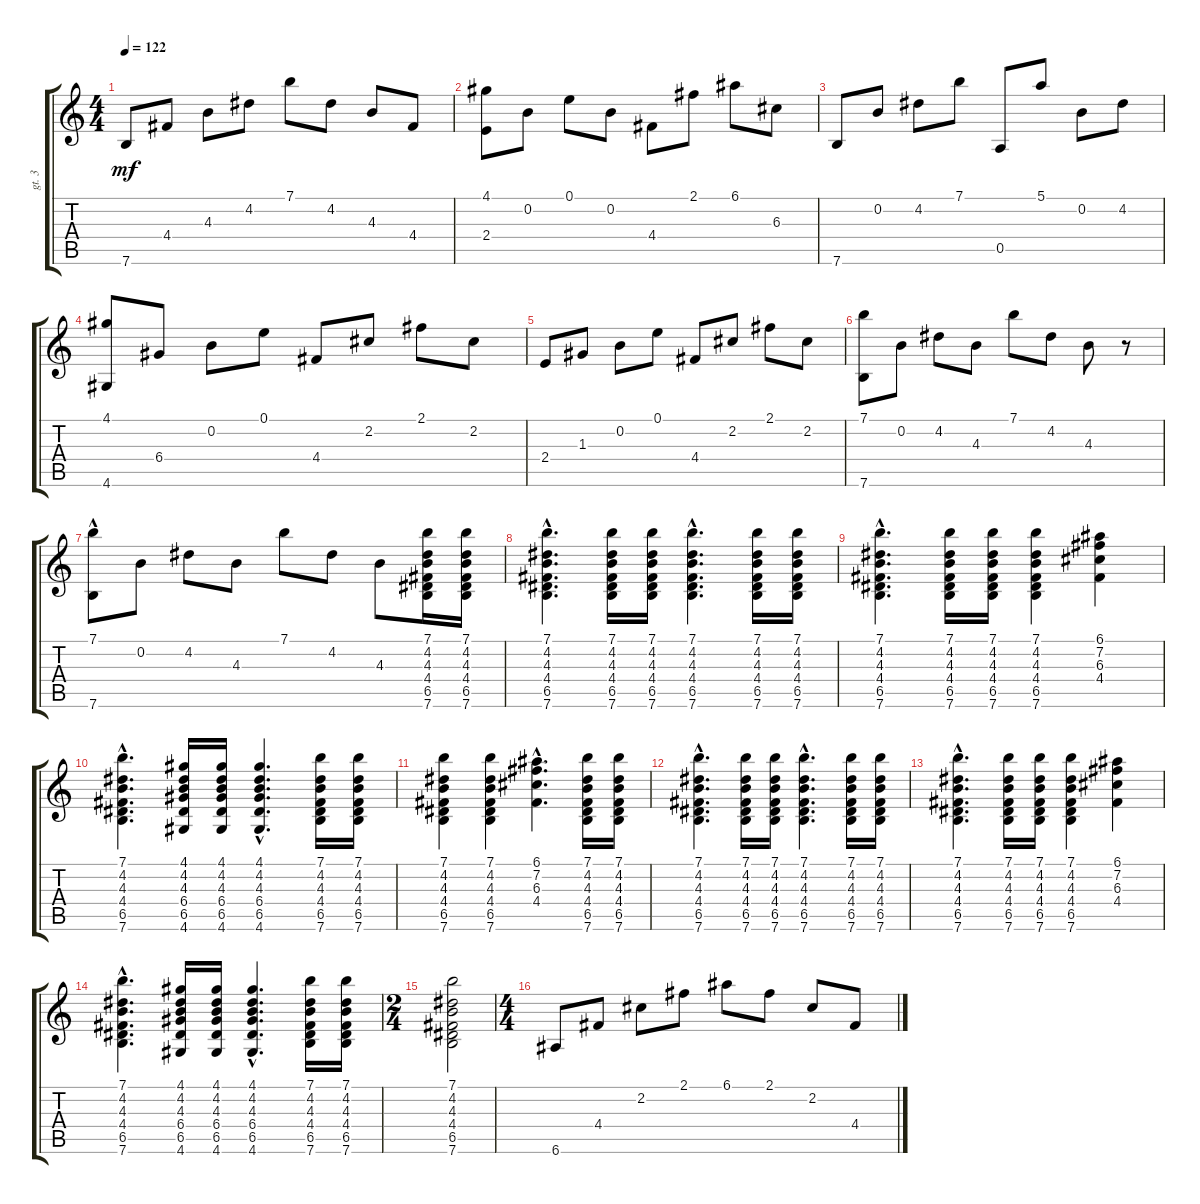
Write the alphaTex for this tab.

\track ("gt. 3" "gt. 3") {instrument acousticguitarsteel}
\staff {score tabs}
\tuning (E4 B3 G3 D3 A2 E2) {hide}
\ts (4 4)
\tempo 122
\clef g2
\ks c
7.6.8{dy mf} 4.4.8 4.3.8 4.2.8 7.1.8 4.2.8 4.3.8 4.4.8 |
(4.1 2.4).8 0.2.8 0.1.8 0.2.8 4.4.8 2.1.8 6.1.8 6.3.8 |
7.6.8 0.2.8 4.2.8 7.1.8 0.5.8 5.1.8 0.2.8 4.2.8 |
(4.1 4.6).8 6.4.8 0.2.8 0.1.8 4.4.8 2.2.8 2.1.8 2.2.8 |
2.4.8 1.3.8 0.2.8 0.1.8 4.4.8 2.2.8 2.1.8 2.2.8 |
(7.1 7.6).8 0.2.8 4.2.8 4.3.8 7.1.8 4.2.8 4.3.8 r.8 |
(7.1 7.6{hac}).8 0.2.8 4.2.8 4.3.8 7.1.8 4.2.8 4.3.8 (7.1 4.2 4.3 4.4 6.5 7.6).16 (7.1 4.2 4.3 4.4 6.5 7.6).16 |
(7.1{hac} 4.2{hac} 4.3{hac} 4.4{hac} 6.5{hac} 7.6{hac}).4{d} (7.1 4.2 4.3 4.4 6.5 7.6).16 (7.1 4.2 4.3 4.4 6.5 7.6).16 (7.1{hac} 4.2{hac} 4.3{hac} 4.4{hac} 6.5{hac} 7.6{hac}).4{d} (7.1 4.2 4.3 4.4 6.5 7.6).16 (7.1 4.2 4.3 4.4 6.5 7.6).16 |
(7.1{hac} 4.2{hac} 4.3{hac} 4.4{hac} 6.5{hac} 7.6{hac}).4{d} (7.1 4.2 4.3 4.4 6.5 7.6).16 (7.1 4.2 4.3 4.4 6.5 7.6).16 (7.1 4.2 4.3 4.4 6.5 7.6).4 (6.1 7.2 6.3 4.4).4 |
(7.1{hac} 4.2{hac} 4.3{hac} 4.4{hac} 6.5{hac} 7.6{hac}).4{d} (4.1 4.2 4.3 6.4 6.5 4.6).16 (4.1 4.2 4.3 6.4 6.5 4.6).16 (4.1{hac} 4.2{hac} 4.3{hac} 6.4{hac} 6.5{hac} 4.6{hac}).4{d} (7.1 4.2 4.3 4.4 6.5 7.6).16 (7.1 4.2 4.3 4.4 6.5 7.6).16 |
(7.1 4.2 4.3 4.4 6.5 7.6).4 (7.1 4.2 4.3 4.4 6.5 7.6).4 (6.1{hac} 7.2{hac} 6.3{hac} 4.4{hac}).4{d} (7.1 4.2 4.3 4.4 6.5 7.6).16 (7.1 4.2 4.3 4.4 6.5 7.6).16 |
(7.1{hac} 4.2{hac} 4.3{hac} 4.4{hac} 6.5{hac} 7.6{hac}).4{d} (7.1 4.2 4.3 4.4 6.5 7.6).16 (7.1 4.2 4.3 4.4 6.5 7.6).16 (7.1{hac} 4.2{hac} 4.3{hac} 4.4{hac} 6.5{hac} 7.6{hac}).4{d} (7.1 4.2 4.3 4.4 6.5 7.6).16 (7.1 4.2 4.3 4.4 6.5 7.6).16 |
(7.1{hac} 4.2{hac} 4.3{hac} 4.4{hac} 6.5{hac} 7.6{hac}).4{d} (7.1 4.2 4.3 4.4 6.5 7.6).16 (7.1 4.2 4.3 4.4 6.5 7.6).16 (7.1 4.2 4.3 4.4 6.5 7.6).4 (6.1 7.2 6.3 4.4).4 |
(7.1{hac} 4.2{hac} 4.3{hac} 4.4{hac} 6.5{hac} 7.6{hac}).4{d} (4.1 4.2 4.3 6.4 6.5 4.6).16 (4.1 4.2 4.3 6.4 6.5 4.6).16 (4.1{hac} 4.2{hac} 4.3{hac} 6.4{hac} 6.5{hac} 4.6{hac}).4{d} (7.1 4.2 4.3 4.4 6.5 7.6).16 (7.1 4.2 4.3 4.4 6.5 7.6).16 |
\ts (2 4)
(7.1 4.2 4.3 4.4 6.5 7.6).2 |
\ts (4 4)
6.6.8 4.4.8 2.2.8 2.1.8 6.1.8 2.1.8 2.2.8 4.4.8
